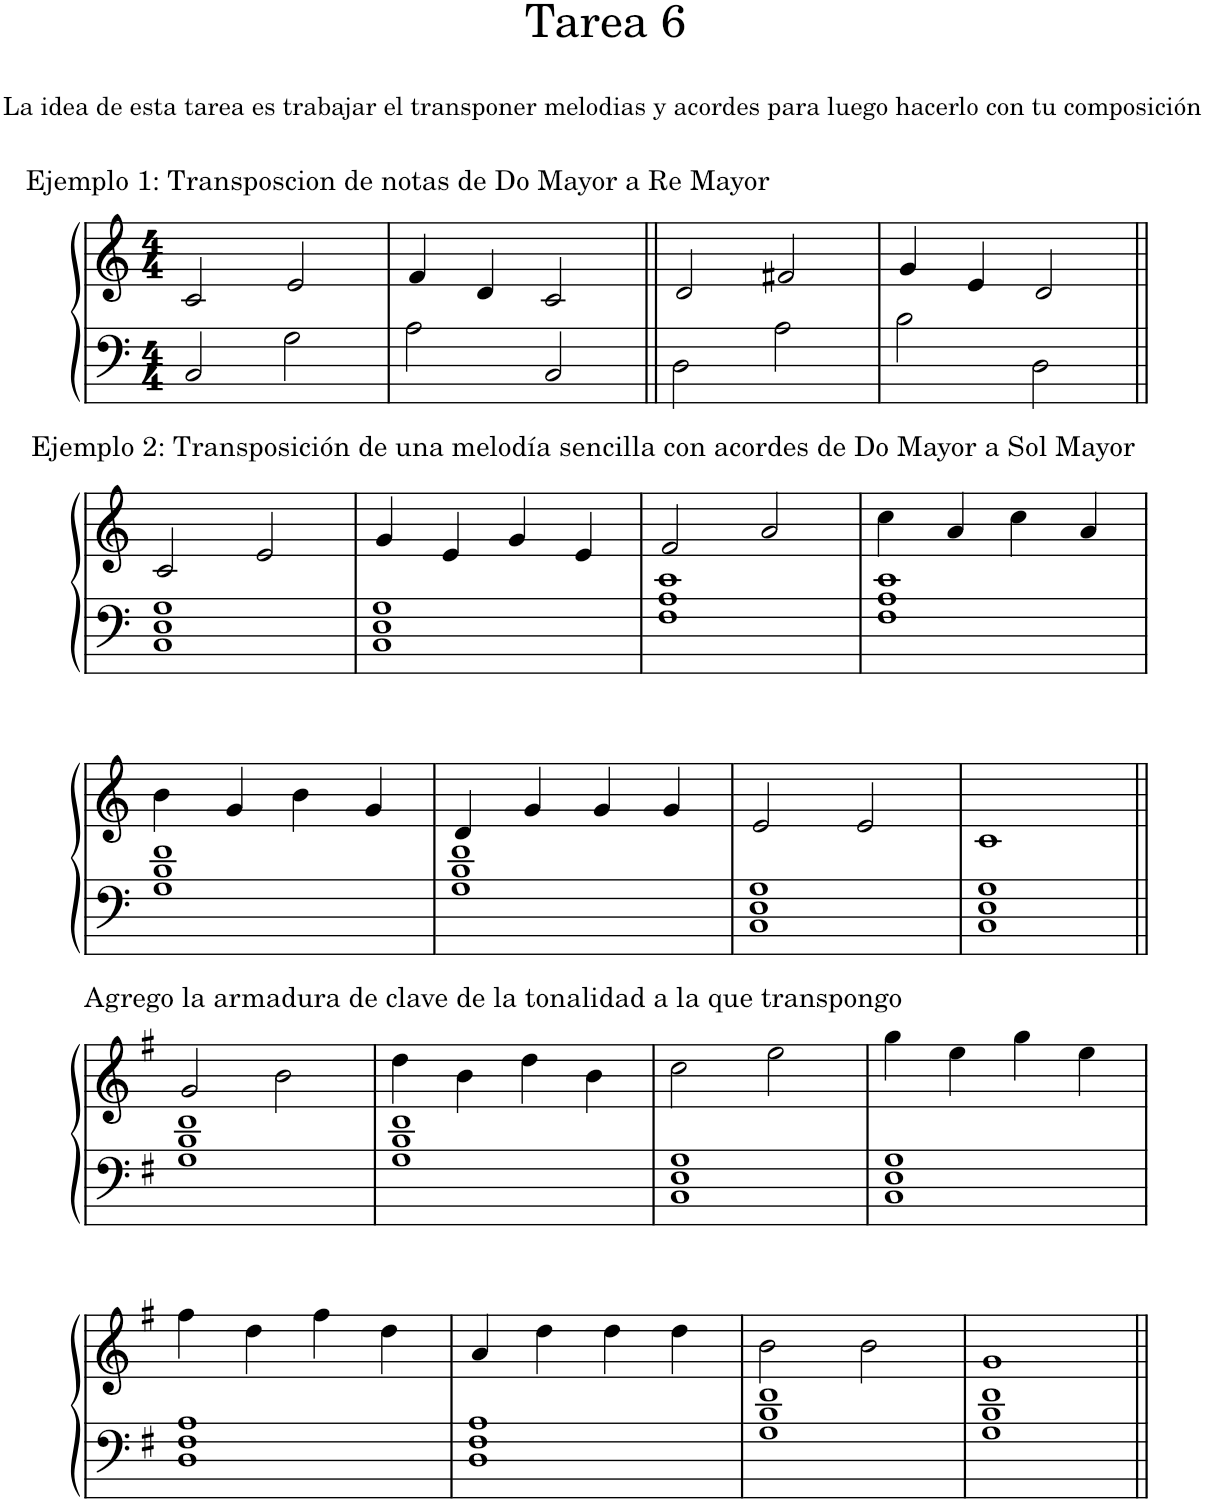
**kern	**kern
*part1	*part1
*staff2	*staff1
*I"Piano	*
*I'Pno.	*
*stria5	*stria5
*clefF4	*clefG2
*k[]	*k[]
*M4/4	*M4/4
=1	=1
!	!LO:TX:a:t=La idea de esta tarea es trabajar el transponer melodias y acordes para luego hacerlo con tu composición
!	!LO:TX:a:t=Ejemplo 1&colon; Transposcion de notas de Do Mayor a Re Mayor
2C/	2c/
2G\	2e/
=2	=2
2A\	4f/
.	4d/
2C/	2c/
=3||	=3||
2D\	2d/
2A\	2f#X/
=4	=4
2B\	4g/
.	4e/
2D\	2d/
!!LO:LB:g=z
=5||	=5||
!	!LO:TX:a:t=Ejemplo 2&colon; Transposición de una melodía sencilla con acordes de Do Mayor a Sol Mayor
1C 1E 1G	2c/
.	2e/
=6	=6
1C 1E 1G	4g/
.	4e/
.	4g/
.	4e/
=7	=7
1F 1A 1c	2f/
.	2a/
=8	=8
1F 1A 1c	4cc\
.	4a/
.	4cc\
.	4a/
!!LO:LB:g=z
=9	=9
1G 1B 1d	4b\
.	4g/
.	4b\
.	4g/
=10	=10
1G 1B 1d	4d/
.	4g/
.	4g/
.	4g/
=11	=11
1C 1E 1G	2e/
.	2e/
=12	=12
1C 1E 1G	1c
!!LO:LB:g=z
=13||	=13||
*k[f#]	*k[f#]
!	!LO:TX:a:t=Agrego la armadura de clave de la tonalidad a la que transpongo
1G 1B 1d	2g/
.	2b\
=14	=14
1G 1B 1d	4dd\
.	4b\
.	4dd\
.	4b\
=15	=15
1C 1E 1G	2cc\
.	2ee\
=16	=16
1C 1E 1G	4gg\
.	4ee\
.	4gg\
.	4ee\
!!LO:LB:g=z
=17	=17
1D 1F# 1A	4ff#\
.	4dd\
.	4ff#\
.	4dd\
=18	=18
1D 1F# 1A	4a/
.	4dd\
.	4dd\
.	4dd\
=19	=19
1G 1B 1d	2b\
.	2b\
=20	=20
1G 1B 1d	1g
=||	=||
*-	*-
